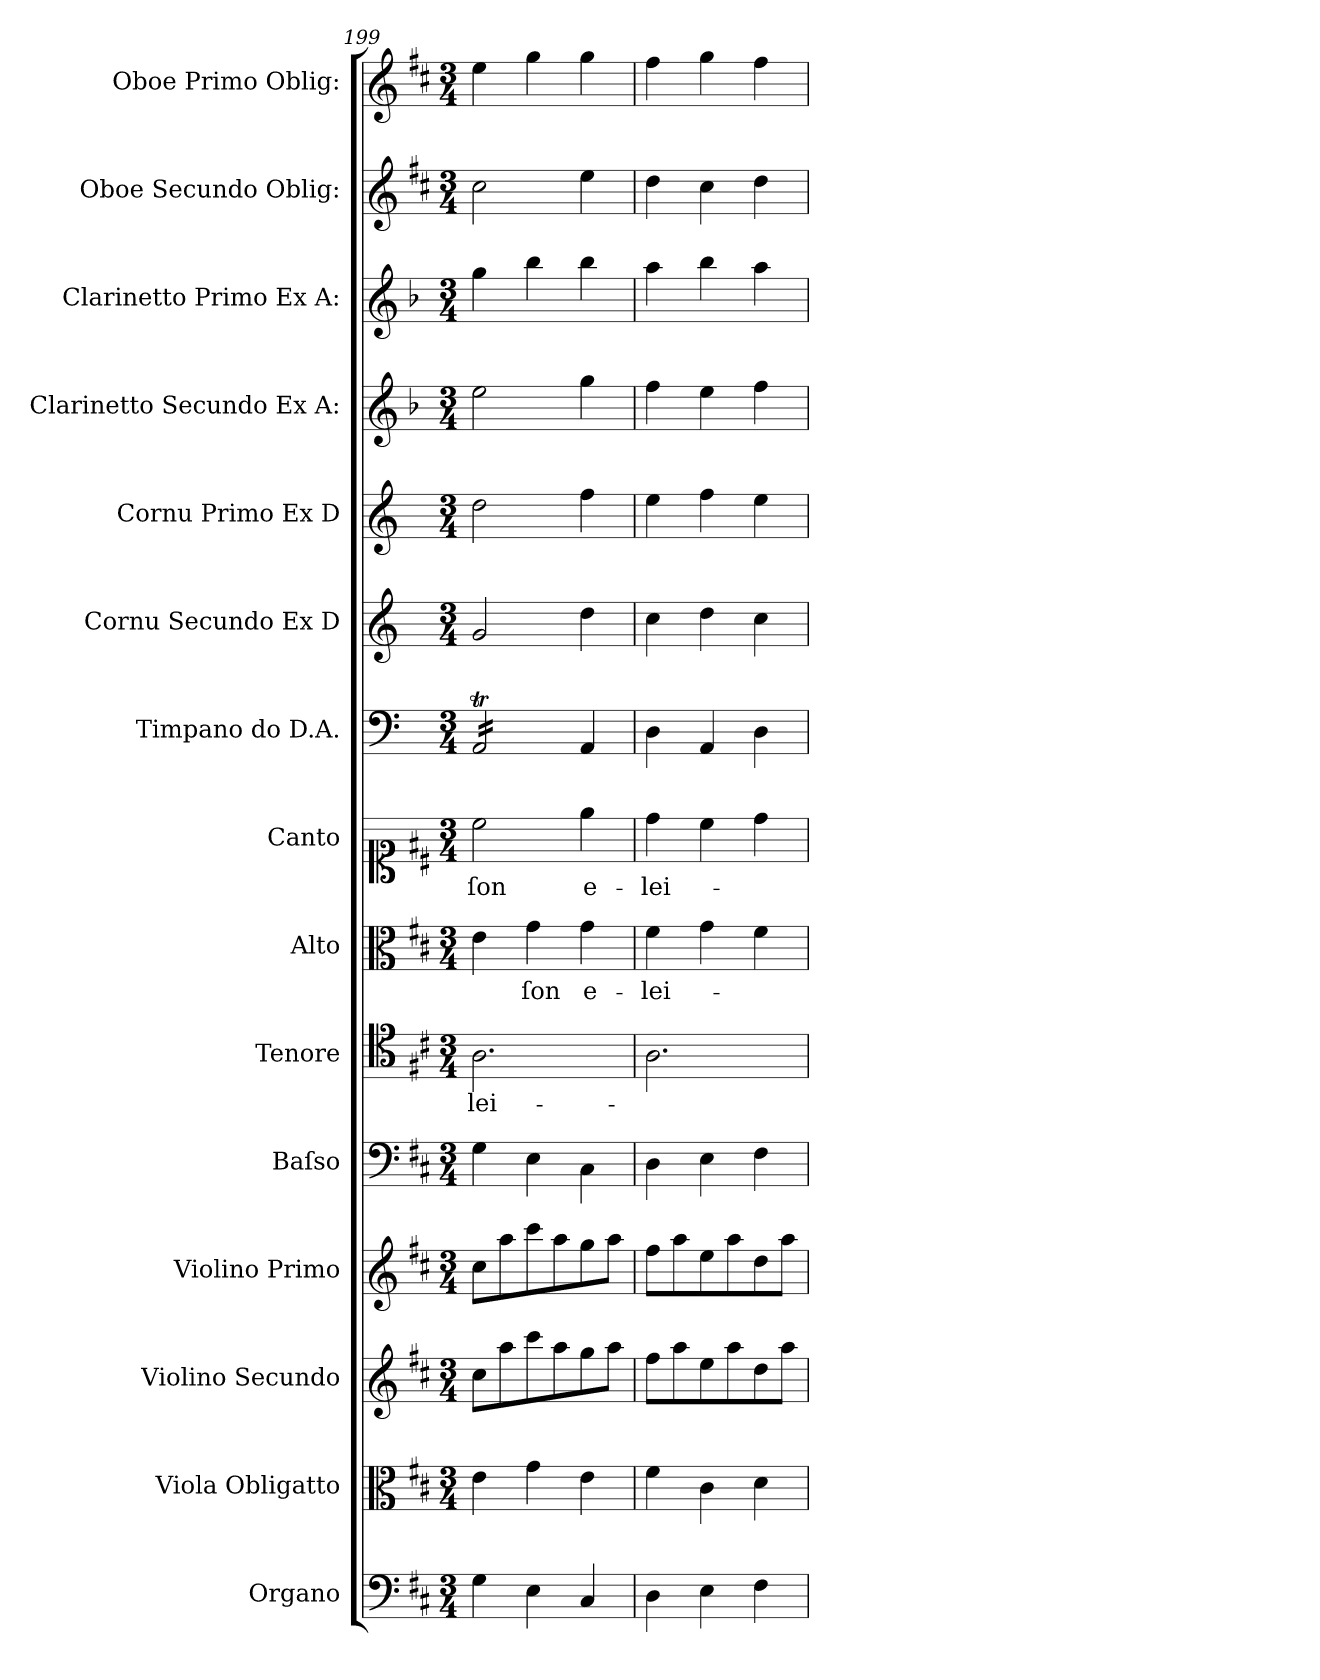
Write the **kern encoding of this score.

**kern	**kern	**kern	**kern	**kern	**kern	**text	**kern	**text	**kern	**text	**kern	**kern	**kern	**kern	**kern	**kern	**kern
*part15	*part14	*part13	*part12	*part11	*part10	*part10	*part9	*part9	*part8	*part8	*part7	*part6	*part5	*part4	*part3	*part2	*part1
*staff15	*staff14	*staff13	*staff12	*staff11	*staff10	*staff10	*staff9	*staff9	*staff8	*staff8	*staff7	*staff6	*staff5	*staff4	*staff3	*staff2	*staff1
*I"Organo	*I"Viola Obligatto	*I"Violino Secundo	*I"Violino Primo	*I"Baſso	*I"Tenore	*	*I"Alto	*	*I"Canto	*	*I"Timpano do D.A.	*I"Cornu Secundo Ex D	*I"Cornu Primo Ex D	*I"Clarinetto Secundo Ex A:	*I"Clarinetto Primo Ex A:	*I"Oboe Secundo Oblig:	*I"Oboe Primo Oblig:
*I'org	*I'vla obl	*I'vl 2	*I'vl 1	*I'B	*I'T	*	*I'A	*	*	*	*I'timp	*	*	*I'cl 2 in A	*I'cl 1 in A	*I'ob 2	*I'ob 1
*clefF4	*clefC3	*clefG2	*clefG2	*clefF4	*clefC4	*	*clefC3	*	*clefC1	*	*clefF4	*clefG2	*clefG2	*clefG2	*clefG2	*clefG2	*clefG2
*	*	*	*	*	*	*	*	*	*	*	*	*ITrd-1c-2	*ITrd-1c-2	*ITrd2c3	*ITrd2c3	*	*
*k[f#c#]	*k[f#c#]	*k[f#c#]	*k[f#c#]	*k[f#c#]	*k[f#c#]	*	*k[f#c#]	*	*k[f#c#]	*	*k[]	*k[f#c#]	*k[f#c#]	*k[f#c#]	*k[f#c#]	*k[f#c#]	*k[f#c#]
*M3/4	*M3/4	*M3/4	*M3/4	*M3/4	*M3/4	*	*M3/4	*	*M3/4	*	*M3/4	*M3/4	*M3/4	*M3/4	*M3/4	*M3/4	*M3/4
=199	=199	=199	=199	=199	=199	=199	=199	=199	=199	=199	=199	=199	=199	=199	=199	=199	=199
*	*	*	*	*	*	*	*	*	*	*	*tremolo	*	*	*	*	*	*
4G\	4e\	8cc#\L	8cc#\L	4G\	2.A\	-lei-	4e\	.	2cc#\	-ſon	16AAT/LL	2a/	2ee\	2cc#\	4ee\	2cc#\	4ee\
.	.	.	.	.	.	.	.	.	.	.	16AAT/	.	.	.	.	.	.
.	.	8aa\	8aa\	.	.	.	.	.	.	.	16AAT/	.	.	.	.	.	.
.	.	.	.	.	.	.	.	.	.	.	16AAT/	.	.	.	.	.	.
4E\	4g\	8ccc#\	8ccc#\	4E\	.	.	4g\	-ſon	.	.	16AAT/	.	.	.	4gg\	.	4gg\
.	.	.	.	.	.	.	.	.	.	.	16AAT/	.	.	.	.	.	.
.	.	8aa\	8aa\	.	.	.	.	.	.	.	16AAT/	.	.	.	.	.	.
.	.	.	.	.	.	.	.	.	.	.	16AAT/JJ	.	.	.	.	.	.
*	*	*	*	*	*	*	*	*	*	*	*Xtremolo	*	*	*	*	*	*
4C#/	4e\	8gg\	8gg\	4C#\	.	.	4g\	e-	4ee\	e-	4AA/	4ee\	4gg\	4ee\	4gg\	4ee\	4gg\
.	.	8aa\J	8aa\J	.	.	.	.	.	.	.	.	.	.	.	.	.	.
=200	=200	=200	=200	=200	=200	=200	=200	=200	=200	=200	=200	=200	=200	=200	=200	=200	=200
4D\	4f#\	8ff#\L	8ff#\L	4D\	2.A\	.	4f#\	-lei-	4dd\	-lei-	4D\	4dd\	4ff#\	4dd\	4ff#\	4dd\	4ff#\
.	.	8aa\	8aa\	.	.	.	.	.	.	.	.	.	.	.	.	.	.
4E\	4c#\	8ee\	8ee\	4E\	.	.	4g\	.	4cc#\	.	4AA/	4ee\	4gg\	4cc#\	4gg\	4cc#\	4gg\
.	.	8aa\	8aa\	.	.	.	.	.	.	.	.	.	.	.	.	.	.
4F#\	4d\	8dd\	8dd\	4F#\	.	.	4f#\	.	4dd\	.	4D\	4dd\	4ff#\	4dd\	4ff#\	4dd\	4ff#\
.	.	8aa\J	8aa\J	.	.	.	.	.	.	.	.	.	.	.	.	.	.
=	=	=	=	=	=	=	=	=	=	=	=	=	=	=	=	=	=
*-	*-	*-	*-	*-	*-	*-	*-	*-	*-	*-	*-	*-	*-	*-	*-	*-	*-
